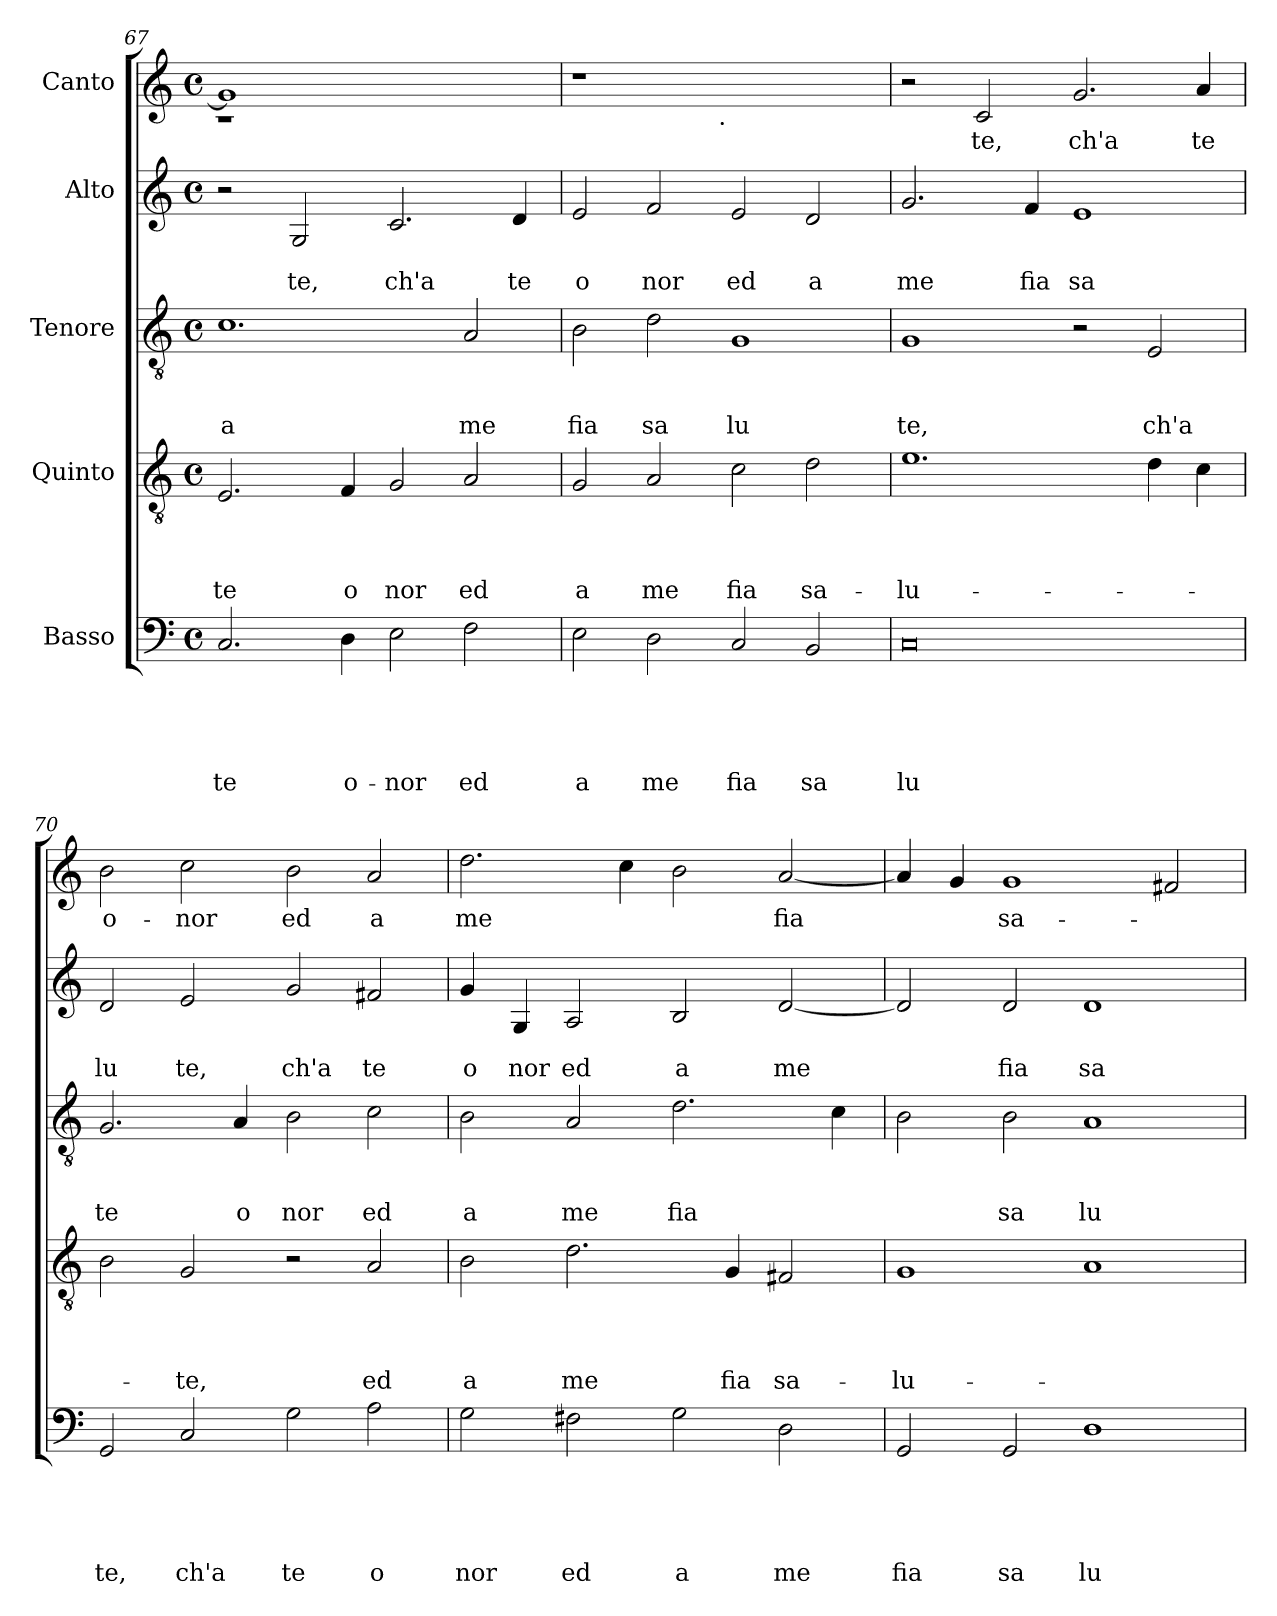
**kern	**text	**text	**text	**text	**text	**kern	**text	**text	**text	**text	**kern	**text	**text	**text	**kern	**text	**text	**kern	**text
*part5	*part5	*part5	*part5	*part5	*part5	*part4	*part4	*part4	*part4	*part4	*part3	*part3	*part3	*part3	*part2	*part2	*part2	*part1	*part1
*staff5	*staff5	*staff5	*staff5	*staff5	*staff5	*staff4	*staff4	*staff4	*staff4	*staff4	*staff3	*staff3	*staff3	*staff3	*staff2	*staff2	*staff2	*staff1	*staff1
*I"Basso	*	*	*	*	*	*I"Quinto	*	*	*	*	*I"Tenore	*	*	*	*I"Alto	*	*	*I"Canto	*
*clefF4	*	*	*	*	*	*clefGv2	*	*	*	*	*clefGv2	*	*	*	*clefG2	*	*	*clefG2	*
*k[]	*	*	*	*	*	*k[]	*	*	*	*	*k[]	*	*	*	*k[]	*	*	*k[]	*
*C:	*	*	*	*	*	*C:	*	*	*	*	*C:	*	*	*	*C:	*	*	*C:	*
*M4/4	*	*	*	*	*	*M4/4	*	*	*	*	*M4/4	*	*	*	*M4/4	*	*	*M4/4	*
*met(c)	*	*	*	*	*	*met(c)	*	*	*	*	*met(c)	*	*	*	*met(c)	*	*	*met(c)	*
=67	=67	=67	=67	=67	=67	=67	=67	=67	=67	=67	=67	=67	=67	=67	=67	=67	=67	=67	=67
*	*	*	*	*	*	*	*	*	*	*	*	*	*	*	*	*	*	*^	*
!	!	!	!	!	!LO:LY:b	!	!	!	!	!LO:LY:b	!	!	!	!LO:LY:b	!	!	!	!	!LO:N:vis=1	!
2.C/	.	.	.	.	te	2.E/	.	.	.	te	1.c	.	.	a	2r	.	.	1g]	0rc	.
!	!	!	!	!	!	!	!	!	!	!	!	!	!	!	!	!	!LO:LY:b	!	!	!
.	.	.	.	.	.	.	.	.	.	.	.	.	.	.	2G/	.	te,	.	.	.
!	!	!	!	!	!LO:LY:b	!	!	!	!	!LO:LY:b	!	!	!	!	!	!	!	!	!	!
4D\	.	.	.	.	o-	4F/	.	.	.	o	.	.	.	.	.	.	.	.	.	.
!	!	!	!	!	!LO:LY:b	!	!	!	!	!LO:LY:b	!	!	!	!	!	!	!LO:LY:b	!	!	!
2E\	.	.	.	.	-nor	2G/	.	.	.	nor	.	.	.	.	2.c/	.	ch'a	1ryy	.	.
!	!	!	!	!	!LO:LY:b	!	!	!	!	!LO:LY:b	!	!	!	!LO:LY:b	!	!	!	!	!	!
2F\	.	.	.	.	ed	2A/	.	.	.	ed	2A/	.	.	me	.	.	.	.	.	.
!	!	!	!	!	!	!	!	!	!	!	!	!	!	!	!	!	!LO:LY:b	!	!	!
.	.	.	.	.	.	.	.	.	.	.	.	.	.	.	4d/	.	te	.	.	.
!!LO:LB:g=z	!!
=68	=68	=68	=68	=68	=68	=68	=68	=68	=68	=68	=68	=68	=68	=68	=68	=68	=68	=68	=68	=68
!	!	!	!	!	!LO:LY:b	!	!	!	!	!LO:LY:b	!	!	!	!LO:LY:b	!	!	!LO:LY:b	!	!	!
2E\	.	.	.	.	a	2G/	.	.	.	a	2B\	.	.	fia	2e/	.	o	1r	2ryy	.
!	!	!	!	!	!LO:LY:b	!	!	!	!	!LO:LY:b	!	!	!	!LO:LY:b	!	!	!LO:LY:b	!	!	!
2D\	.	.	.	.	me	2A/	.	.	.	me	2d\	.	.	sa	2f/	.	nor	.	4...ryy	.
!	!	!	!	!	!	!	!	!	!	!	!	!	!	!	!	!	!	!	!LO:TX:b:t=.	!
.	.	.	.	.	.	.	.	.	.	.	.	.	.	.	.	.	.	.	1ryy	.
!	!	!	!	!	!LO:LY:b	!	!	!	!	!LO:LY:b	!	!	!	!LO:LY:b	!	!	!LO:LY:b	!	!	!
2C/	.	.	.	.	fia	2c\	.	.	.	fia	1G	.	.	lu	2e/	.	ed	1ryy	.	.
!	!	!	!	!	!LO:LY:b	!	!	!	!	!LO:LY:b	!	!	!	!	!	!	!LO:LY:b	!	!	!
2BB/	.	.	.	.	sa	2d\	.	.	.	sa-	.	.	.	.	2d/	.	a	.	.	.
.	.	.	.	.	.	.	.	.	.	.	.	.	.	.	.	.	.	.	32ryy	.
=69	=69	=69	=69	=69	=69	=69	=69	=69	=69	=69	=69	=69	=69	=69	=69	=69	=69	=69	=69	=69
!	!	!	!	!	!LO:LY:b	!	!	!	!	!LO:LY:b	!	!	!	!LO:LY:b	!	!	!LO:LY:b	!	!	!
*	*	*	*	*	*	*	*	*	*	*	*	*	*	*	*	*	*	*v	*v	*
0C	.	.	.	.	lu	1.e	.	.	.	-lu-	1G	.	.	te,	2.g/	.	me	2r	.
!	!	!	!	!	!	!	!	!	!	!	!	!	!	!	!	!	!	!	!LO:LY:b
.	.	.	.	.	.	.	.	.	.	.	.	.	.	.	.	.	.	2c/	te,
!	!	!	!	!	!	!	!	!	!	!	!	!	!	!	!	!	!LO:LY:b	!	!
.	.	.	.	.	.	.	.	.	.	.	.	.	.	.	4f/	.	fia	.	.
!	!	!	!	!	!	!	!	!	!	!	!	!	!	!	!	!	!LO:LY:b	!	!LO:LY:b
.	.	.	.	.	.	.	.	.	.	.	2r	.	.	.	1e	.	sa	2.g/	ch'a
!	!	!	!	!	!	!	!	!	!	!	!	!	!	!LO:LY:b	!	!	!	!	!
.	.	.	.	.	.	4d\	.	.	.	.	2E/	.	.	ch'a	.	.	.	.	.
!	!	!	!	!	!	!	!	!	!	!	!	!	!	!	!	!	!	!	!LO:LY:b
.	.	.	.	.	.	4c\	.	.	.	.	.	.	.	.	.	.	.	4a/	te
=70	=70	=70	=70	=70	=70	=70	=70	=70	=70	=70	=70	=70	=70	=70	=70	=70	=70	=70	=70
!	!	!	!	!	!LO:LY:b	!	!	!	!	!	!	!	!	!LO:LY:b	!	!	!LO:LY:b	!	!LO:LY:b
2GG/	.	.	.	.	te,	2B\	.	.	.	.	2.G/	.	.	te	2d/	.	lu	2b\	o-
!	!	!	!	!	!LO:LY:b	!	!	!	!	!LO:LY:b	!	!	!	!	!	!	!LO:LY:b	!	!LO:LY:b
2C/	.	.	.	.	ch'a	2G/	.	.	.	-te,	.	.	.	.	2e/	.	te,	2cc\	-nor
!	!	!	!	!	!	!	!	!	!	!	!	!	!	!LO:LY:b	!	!	!	!	!
.	.	.	.	.	.	.	.	.	.	.	4A/	.	.	o	.	.	.	.	.
!	!	!	!	!	!LO:LY:b	!	!	!	!	!	!	!	!	!LO:LY:b	!	!	!LO:LY:b	!	!LO:LY:b
2G\	.	.	.	.	te	2r	.	.	.	.	2B\	.	.	nor	2g/	.	ch'a	2b\	ed
!	!	!	!	!	!LO:LY:b	!	!	!	!	!LO:LY:b	!	!	!	!LO:LY:b	!	!	!LO:LY:b	!	!LO:LY:b
2A\	.	.	.	.	o	2A/	.	.	.	ed	2c\	.	.	ed	2f#X/	.	te	2a/	a
=71	=71	=71	=71	=71	=71	=71	=71	=71	=71	=71	=71	=71	=71	=71	=71	=71	=71	=71	=71
!	!	!	!	!	!LO:LY:b	!	!	!	!	!LO:LY:b	!	!	!	!LO:LY:b	!	!	!LO:LY:b	!	!LO:LY:b
2G\	.	.	.	.	nor	2B\	.	.	.	a	2B\	.	.	a	4g/	.	o	2.dd\	me
!	!	!	!	!	!	!	!	!	!	!	!	!	!	!	!	!	!LO:LY:b	!	!
.	.	.	.	.	.	.	.	.	.	.	.	.	.	.	4G/	.	nor	.	.
!	!	!	!	!	!LO:LY:b	!	!	!	!	!LO:LY:b	!	!	!	!LO:LY:b	!	!	!LO:LY:b	!	!
2F#X\	.	.	.	.	ed	2.d\	.	.	.	me	2A/	.	.	me	2A/	.	ed	.	.
.	.	.	.	.	.	.	.	.	.	.	.	.	.	.	.	.	.	4cc\	.
!	!	!	!	!	!LO:LY:b	!	!	!	!	!	!	!	!	!LO:LY:b	!	!	!LO:LY:b	!	!
2G\	.	.	.	.	a	.	.	.	.	.	2.d\	.	.	fia	2B/	.	a	2b\	.
!	!	!	!	!	!	!	!	!	!	!LO:LY:b	!	!	!	!	!	!	!	!	!
.	.	.	.	.	.	4G/	.	.	.	fia	.	.	.	.	.	.	.	.	.
!	!	!	!	!	!LO:LY:b	!	!	!	!	!LO:LY:b	!	!	!	!	!	!	!LO:LY:b	!	!LO:LY:b
2D\	.	.	.	.	me	2F#X/	.	.	.	sa-	.	.	.	.	[<2d/	.	me	[<2a/	fia
.	.	.	.	.	.	.	.	.	.	.	4c\	.	.	.	.	.	.	.	.
=72	=72	=72	=72	=72	=72	=72	=72	=72	=72	=72	=72	=72	=72	=72	=72	=72	=72	=72	=72
!	!	!	!	!	!LO:LY:b	!	!	!	!	!LO:LY:b	!	!	!	!	!	!	!	!	!
2GG/	.	.	.	.	fia	1G	.	.	.	-lu-	2B\	.	.	.	2d/]	.	.	4a/]	.
.	.	.	.	.	.	.	.	.	.	.	.	.	.	.	.	.	.	4g/	.
!	!	!	!	!	!LO:LY:b	!	!	!	!	!	!	!	!	!LO:LY:b	!	!	!LO:LY:b	!	!LO:LY:b
2GG/	.	.	.	.	sa	.	.	.	.	.	2B\	.	.	sa	2d/	.	fia	1g	sa-
!	!	!	!	!	!LO:LY:b	!	!	!	!	!	!	!	!	!LO:LY:b	!	!	!LO:LY:b	!	!
1D	.	.	.	.	lu	1A	.	.	.	.	1A	.	.	lu	1d	.	sa	.	.
.	.	.	.	.	.	.	.	.	.	.	.	.	.	.	.	.	.	2f#/	.
=	=	=	=	=	=	=	=	=	=	=	=	=	=	=	=	=	=	=	=
*-	*-	*-	*-	*-	*-	*-	*-	*-	*-	*-	*-	*-	*-	*-	*-	*-	*-	*-	*-
